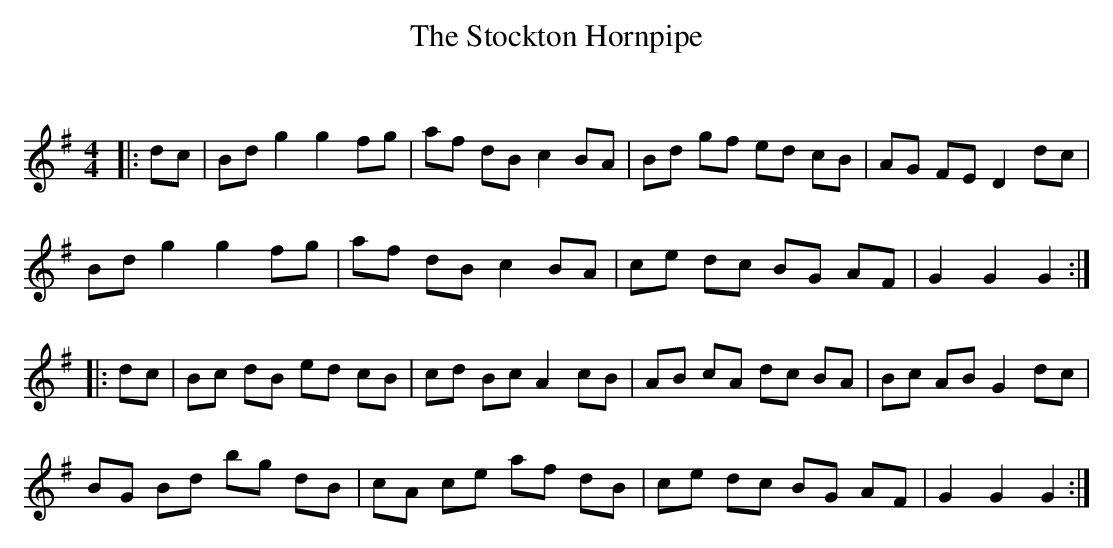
X:1
T: The Stockton Hornpipe
C:
Q: 232
K:G
M:4/4
L:1/8
|:dc|Bd g2 g2 fg|af dB c2 BA|Bd gf ed cB|AG FE D2 dc|
Bd g2 g2 fg|af dB c2 BA|ce dc BG AF|G2 G2 G2:|
|:dc|Bc dB ed cB|cd Bc A2 cB|AB cA dc BA|Bc AB G2 dc|
BG Bd bg dB|cA ce af dB|ce dc BG AF|G2 G2 G2:|
